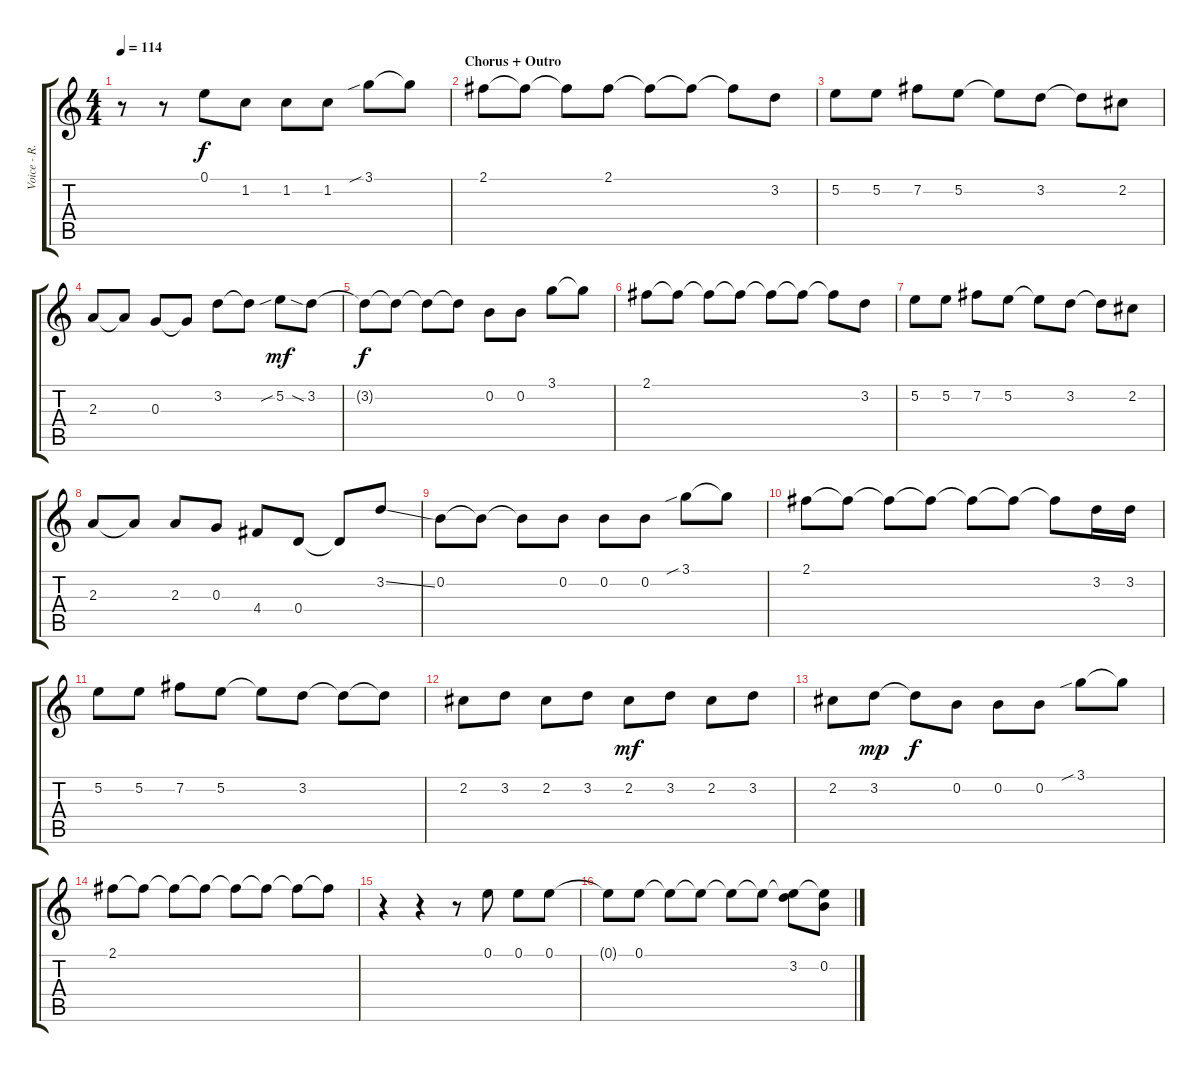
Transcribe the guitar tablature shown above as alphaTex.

\track ("Voice - R.Kaupers" "Voice - R.") {instrument acousticguitarsteel}
\staff {score tabs}
\tuning (E4 B3 G3 D3 A2 E2) {hide}
\ts (4 4)
\tempo 114
\clef g2
\ks c
r.8{dy f} r.8 0.1{t}.8 1.2.8 1.2.8 1.2.8 3.1{sib}.8 3.1{t}.8 |
\section ("" "Chorus + Outro")
2.1.8 2.1{t}.8 2.1{t}.8 2.1.8 2.1{t}.8 2.1{t}.8 2.1{t}.8 3.2.8 |
5.2.8 5.2.8 7.2.8 5.2.8 5.2{t}.8 3.2.8 3.2{t}.8 2.2.8 |
2.3.8 2.3{t}.8 0.3.8 0.3{t}.8 3.2.8 3.2{t}.8 5.2{sib}.8{dy mf} 3.2{sia}.8 |
3.2{t}.8{dy f} 3.2{t}.8 3.2{t}.8 3.2{t}.8 0.2.8 0.2.8 3.1.8 3.1{t}.8 |
2.1.8 2.1{t}.8 2.1{t}.8 2.1{t}.8 2.1{t}.8 2.1{t}.8 2.1{t}.8 3.2.8 |
5.2.8 5.2.8 7.2.8 5.2.8 5.2{t}.8 3.2.8 3.2{t}.8 2.2.8 |
2.3.8 2.3{t}.8 2.3.8 0.3.8 4.4.8 0.4.8 0.4{t}.8 3.2{ss}.8 |
0.2.8 0.2{t}.8 0.2{t}.8 0.2.8 0.2.8 0.2.8 3.1{sib}.8 3.1{t}.8 |
2.1.8 2.1{t}.8 2.1{t}.8 2.1{t}.8 2.1{t}.8 2.1{t}.8 2.1{t}.8 3.2.16 3.2.16 |
5.2.8 5.2.8 7.2.8 5.2.8 5.2{t}.8 3.2.8 3.2{t}.8 3.2{t}.8 |
2.2.8 3.2.8 2.2.8 3.2.8 2.2.8{dy mf} 3.2.8 2.2.8 3.2.8 |
2.2.8 3.2.8{dy mp} 3.2{t}.8{dy f} 0.2.8 0.2.8 0.2.8 3.1{sib}.8 3.1{t}.8 |
2.1.8 2.1{t}.8 2.1{t}.8 2.1{t}.8 2.1{t}.8 2.1{t}.8 2.1{t}.8 2.1{t}.8 |
r.4 r.4 r.8 0.1.8 0.1.8 0.1.8 |
0.1{t}.8 0.1.8 0.1{t}.8 0.1{t}.8 0.1{t}.8 0.1{t}.8 (0.1{t} 3.2).8 (0.1{t} 0.2).8
